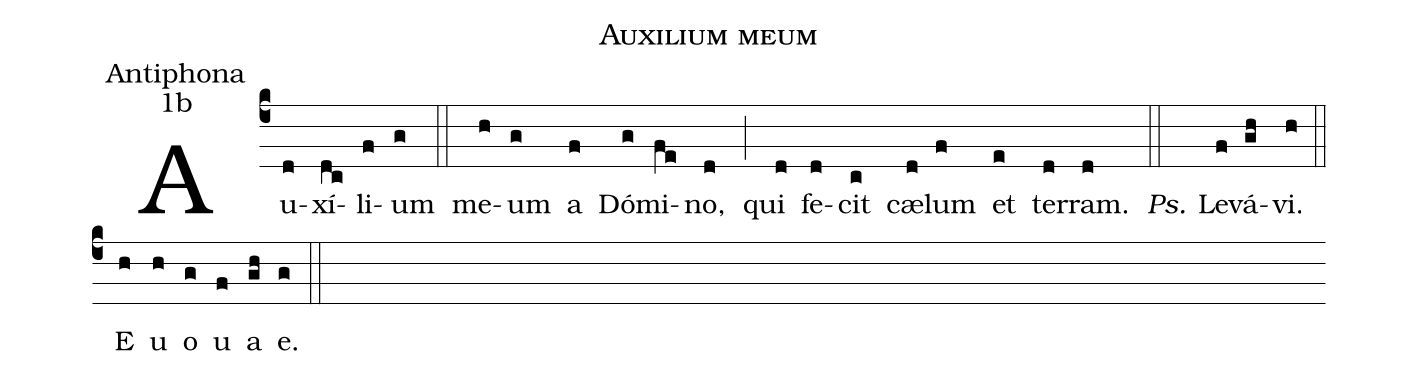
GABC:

name:Auxilium meum;
office-part:Antiphona;
mode:1b;
%%
(c4) Au(d)xí(dc)li(f)um(g) (::) me(h)um(g) a(f) Dó(g)mi(fe)no,(d) (;) qui(d) fe(d)cit(c) cæ(d)lum(f) et(e) ter(d)ram.(d) (::)
<i>Ps.</i> Le(f)vá(gh)vi.(h) (::)
<eu> E(h) u(h) o(g) u(f) a(gh) e.(g) </eu>(::)
